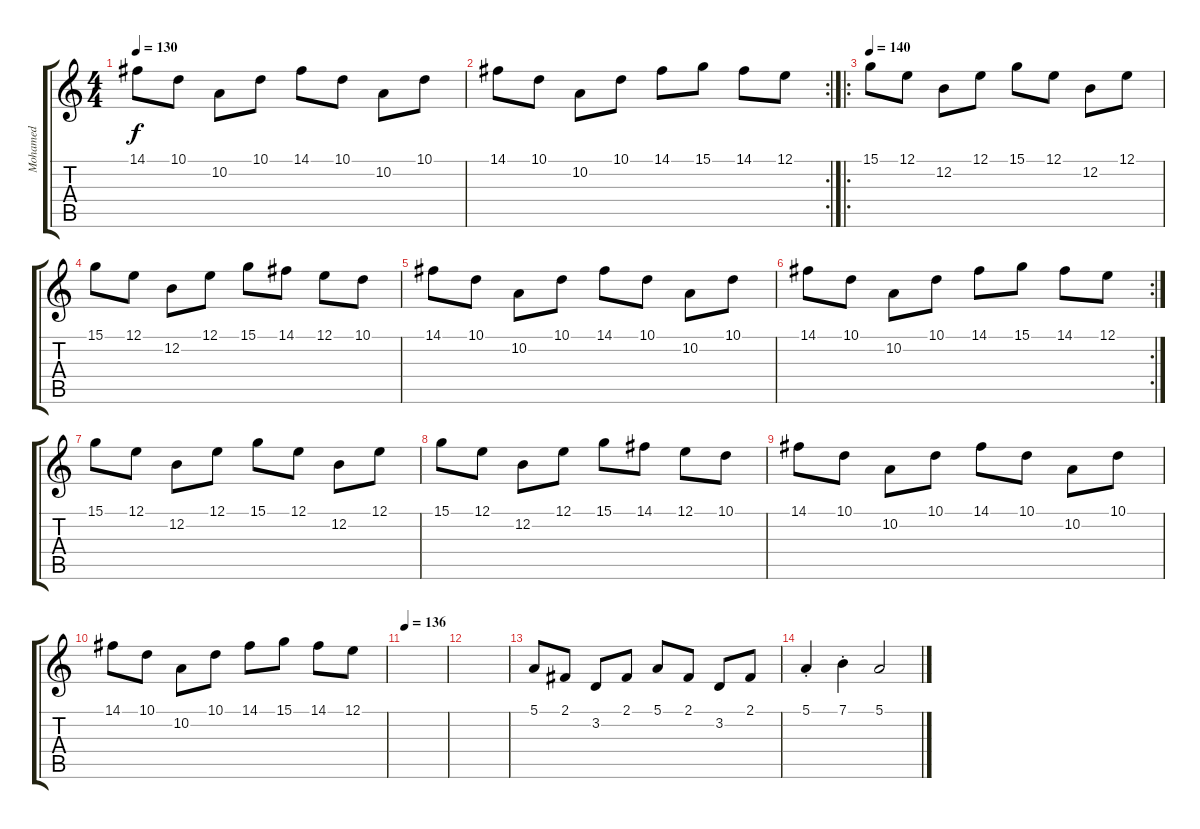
\track ("Mohamed" "Mohamed") {instrument violin}
\staff {score tabs}
\tuning (E4 B3 G3 D3 A2 E2) {hide}
\ts (4 4)
\tempo 130
\clef g2
\ks c
14.1.8{dy f} 10.1.8 10.2.8 10.1.8 14.1.8 10.1.8 10.2.8 10.1.8 |
\rc 2
14.1.8 10.1.8 10.2.8 10.1.8 14.1.8 15.1.8 14.1.8 12.1.8 |
\ro
\tempo 140
15.1.8 12.1.8 12.2.8 12.1.8 15.1.8 12.1.8 12.2.8 12.1.8 |
15.1.8 12.1.8 12.2.8 12.1.8 15.1.8 14.1.8 12.1.8 10.1.8 |
14.1.8 10.1.8 10.2.8 10.1.8 14.1.8 10.1.8 10.2.8 10.1.8 |
\rc 2
14.1.8 10.1.8 10.2.8 10.1.8 14.1.8 15.1.8 14.1.8 12.1.8 |
15.1.8 12.1.8 12.2.8 12.1.8 15.1.8 12.1.8 12.2.8 12.1.8 |
15.1.8 12.1.8 12.2.8 12.1.8 15.1.8 14.1.8 12.1.8 10.1.8 |
14.1.8 10.1.8 10.2.8 10.1.8 14.1.8 10.1.8 10.2.8 10.1.8 |
14.1.8 10.1.8 10.2.8 10.1.8 14.1.8 15.1.8 14.1.8 12.1.8 |
\tempo 136
|
|
5.1.8 2.1.8 3.2.8 2.1.8 5.1.8 2.1.8 3.2.8 2.1.8 |
5.1{st}.4 7.1{st}.4 5.1.2
